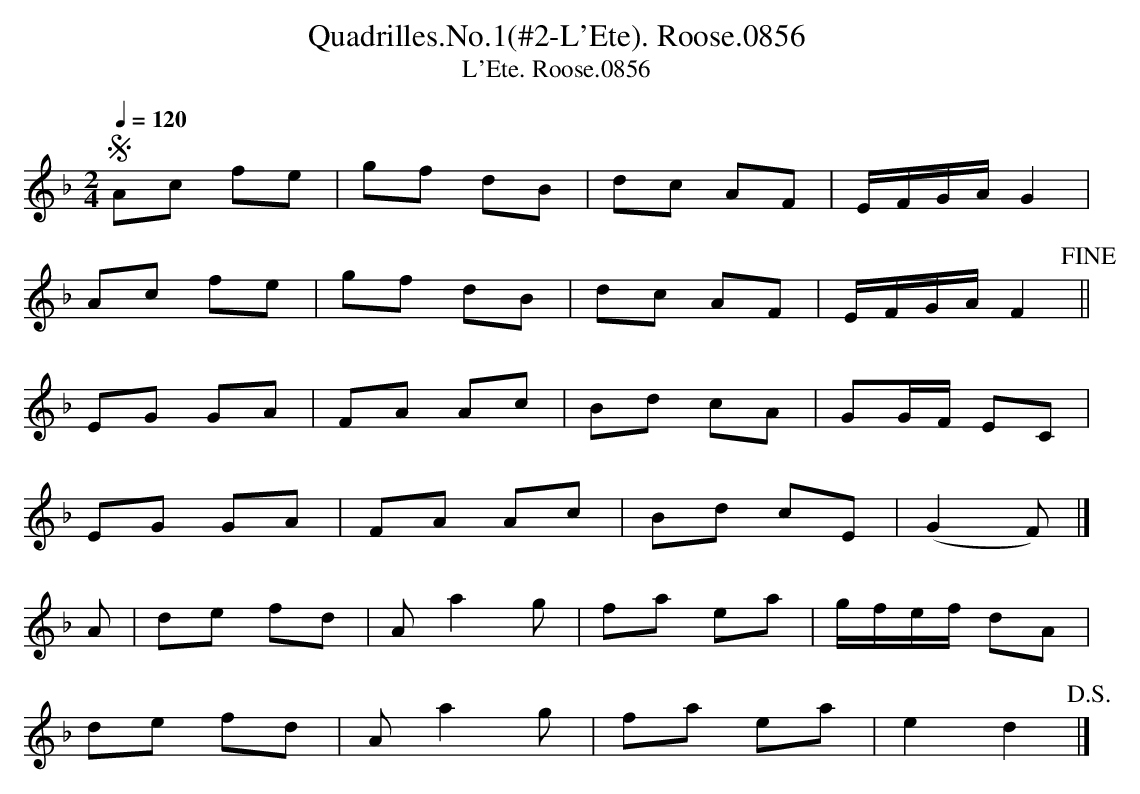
X:1
T:Quadrilles.No.1(#2-L'Ete). Roose.0856
T:L'Ete. Roose.0856
M:2/4
L:1/8
Q:1/4=120
K:F clef=treble
!segno!Ac fe|gf dB|dc AF|E/F/G/A/ G2|
Ac fe|gf dB|dc AF|E/F/G/A/F2!fine!||
EG GA|FA Ac|Bd cA|GG/F/ EC|
EG GA|FA Ac|Bd cE|(G2F)|]
A|de fd|Aa2g|fa ea|g/f/e/f/ dA|
de fd|Aa2g|fa ea|e2d2!D.S.!|]
